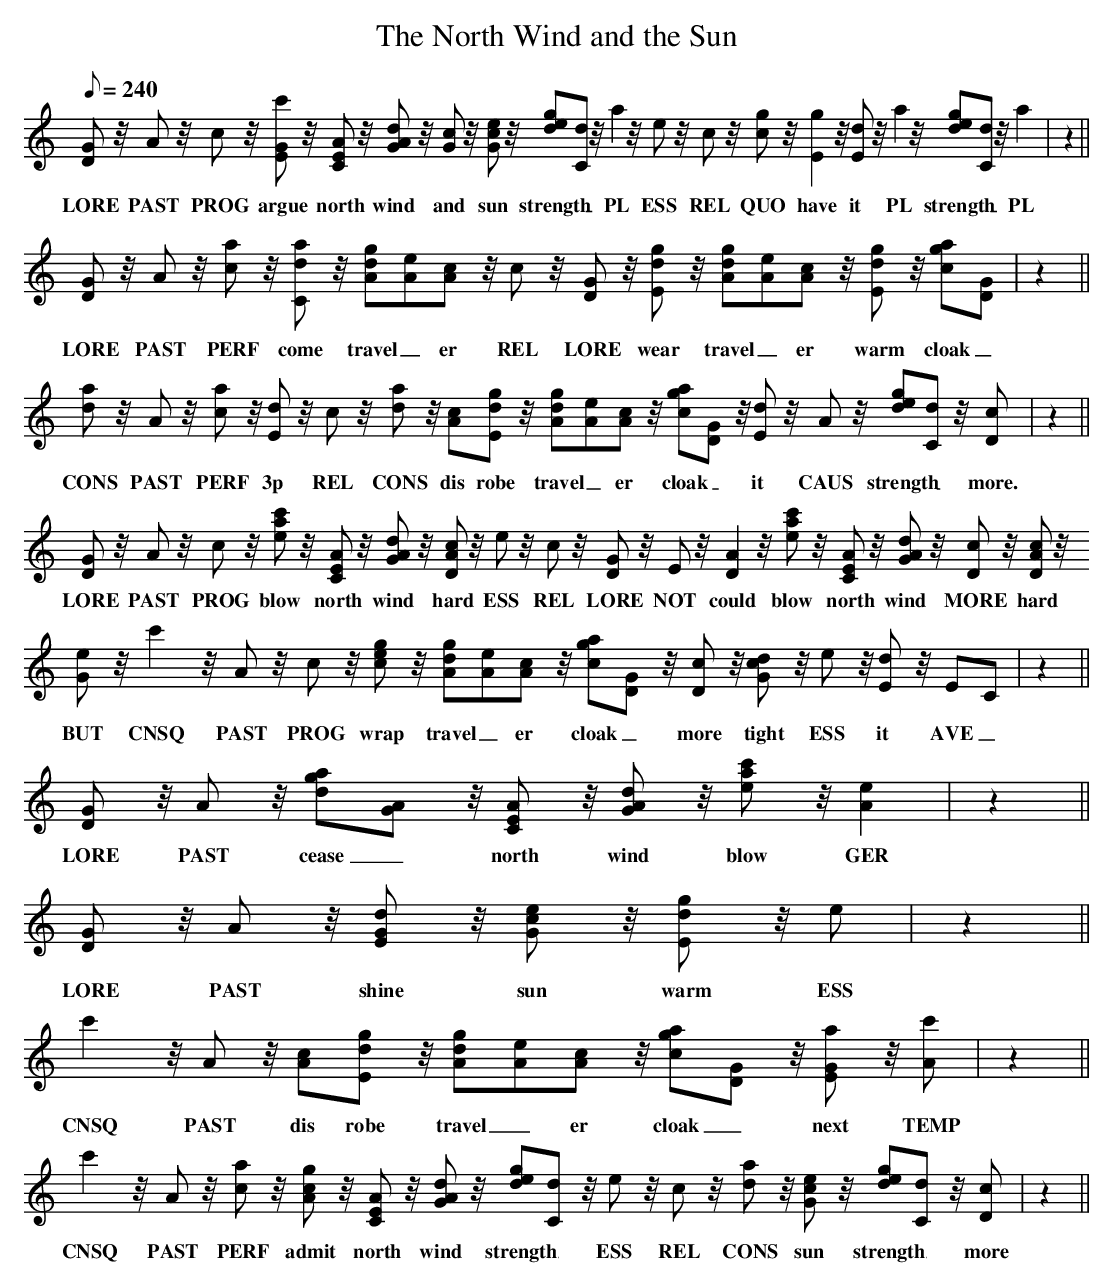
X:1
T:The North Wind and the Sun
M:none
L:1/8
Q:1/8=240
K:C
[DG] z/4 A z/4 c z/4 [GEc'] z/4 [CEA] z/4 [GAd] z/4 [Gc] z/4 [Gce] z/4 [deg][Cd] z/4 a2 z/4 e z/4 c z/4 [cg] z/4 [Eg]2 z/4 [Ed] z/4 a2 z/4 [deg][Cd] z/4 a2 | z2||
w:LORE PAST PROG argue north wind and sun strength _ PL ESS REL QUO have it PL strength _ PL
[DG] z/4 A z/4 [ca] z/4 [Cda] z/4 [Adg][Ae][Ac] z/4 c z/4 [DG] z/4 [Edg] z/4 [Adg][Ae][Ac] z/4 [Edg] z/4 [cga][DG] | z2||
w:LORE PAST PERF come travel _ er REL LORE wear travel _ er warm cloak _
[da] z/4 A z/4 [ca] z/4 [Ed] z/4 c z/4 [da] z/4 [Ac][Edg] z/4 [Adg][Ae][Ac] z/4 [cga][DG] z/4 [Ed] z/4 A z/4 [deg][Cd] z/4 [Dc] | z2||
w:CONS PAST PERF 3p REL CONS dis robe travel _ er cloak _ it CAUS strength _ more.
[DG] z/4 A z/4 c z/4 [eac'] z/4 [CEA] z/4 [GAd] z/4 [DAc] z/4 e z/4 c z/4 [DG] z/4 E z/4 [DA]2 z/4 [eac'] z/4 [CEA] z/4 [GAd] z/4 [Dc] z/4 [DAc] z/4
w:LORE PAST PROG blow north wind hard ESS REL LORE NOT could blow north wind MORE hard
[Ge] z/4 c'2 z/4 A z/4 c z/4 [ceg] z/4 [Adg][Ae][Ac] z/4 [cga][DG] z/4 [Dc] z/4 [Gcd] z/4 e z/4 [Ed] z/4 EC | z2||
w:BUT CNSQ PAST PROG wrap travel _ er cloak _ more tight ESS it AVE _
[DG] z/4 A z/4 [dga][GA] z/4 [CEA] z/4 [GAd] z/4 [eac'] z/4 [Ae]2 | z2||
w:LORE PAST cease _ north wind blow GER
[DG] z/4 A z/4 [EGd] z/4 [Gce] z/4 [Edg] z/4 e | z2||
w:LORE PAST shine sun warm ESS
c'2 z/4 A z/4 [Ac][Edg] z/4 [Adg][Ae][Ac] z/4 [cga][DG] z/4 [EGa] z/4 [Ac'] | z2||
w:CNSQ PAST dis robe travel _ er cloak _ next TEMP
c'2 z/4 A z/4 [ca] z/4 [Acg] z/4 [CEA] z/4 [GAd] z/4 [deg][Cd] z/4 e z/4 c z/4 [da] z/4 [Gce] z/4 [deg][Cd] z/4 [Dc] | z2||
w:CNSQ PAST PERF admit north wind strength _ ESS REL CONS sun strength _ more
